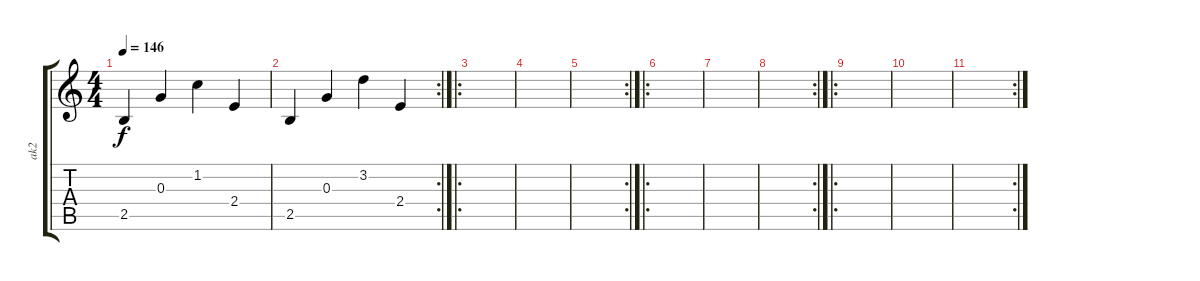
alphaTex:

\track ("ak2" "ak2") {instrument acousticguitarnylon}
\staff {score tabs}
\tuning (E4 B3 G3 D3 A2 E2) {hide}
\ts (4 4)
\tempo 146
\clef g2
\ks c
2.5.4{dy f} 0.3.4 1.2.4 2.4.4 |
\rc 2
2.5.4 0.3.4 3.2.4 2.4.4 |
\ro
|
|
\rc 2
|
\ro
|
|
\rc 2
|
\ro
|
|
\rc 2
